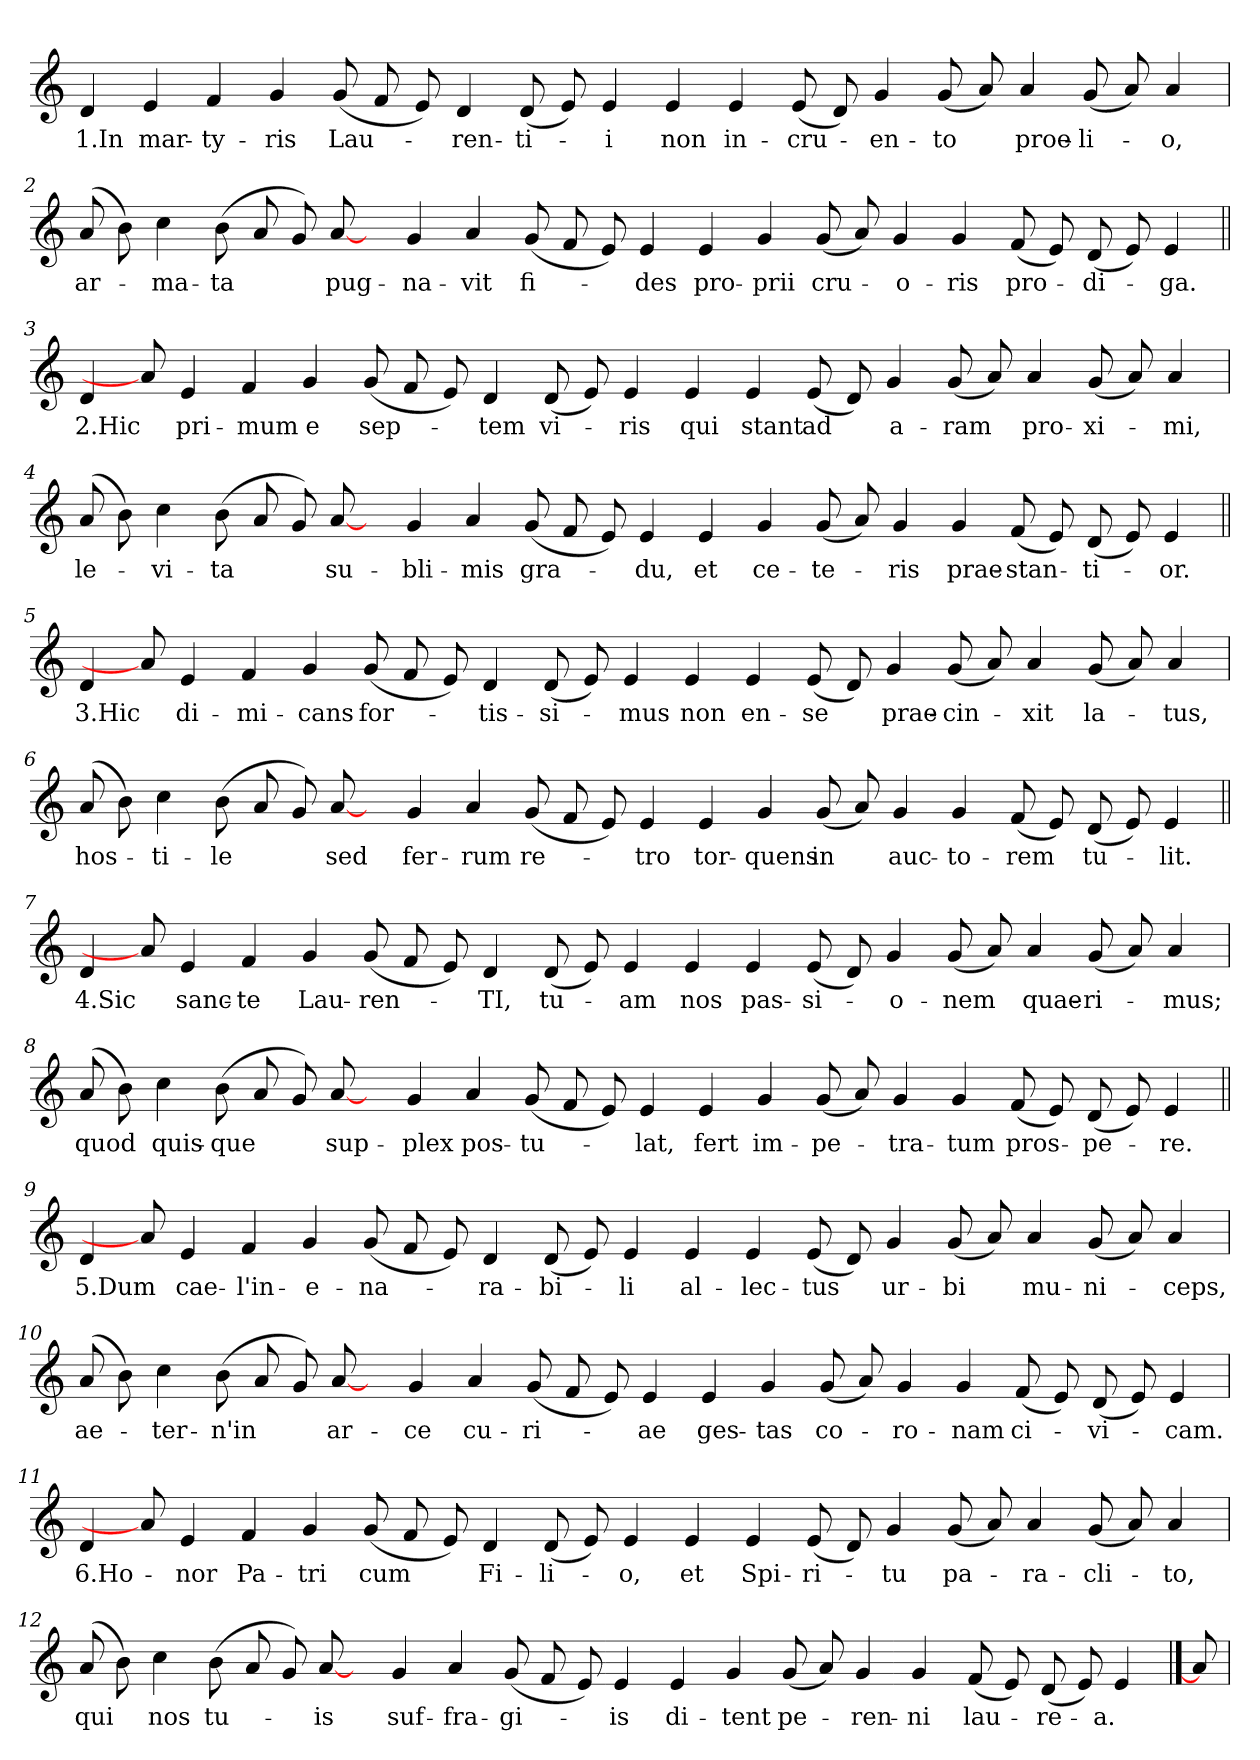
**kern	**text
*part1	*part1
*staff1	*staff1
*clefG2	*
*k[]	*
*C:	*
=1	=1
4d	1.In
4e	mar-
4f	-ty-
4g	-ris
(8g	Lau-
8f	.
8e)	.
4d	-ren-
(8d	-ti-
8e)	.
4e	-i
4e	non
4e	in-
(8e	-cru-
8d)	.
4g	-en-
(8g	-to
8a)	.
4a	proe-
(8g	-li-
8a)	.
4a	-o,
!!LO:LB:g=z
=2	=2
(8a	ar-
8b)	.
4cc	-ma-
(8b	-ta
8a	.
8g)	.
[8a	pug-
8ryy	.
4g	-na-
4a	-vit
(8g	fi-
8f	.
8e)	.
4e	-des
4e	pro-
4g	-prii
(8g	cru-
8a)	.
4g	-o-
4g	-ris
(8f	pro-
8e)	.
(8d	-di-
8e)	.
4e	-ga.
!!LO:LB:g=z
=3||	=3||
4d	2.Hic
8a]	.
4e	pri-
4f	-mum
4g	e
(8g	sep-
8f	.
8e)	.
4d	-tem
(8d	vi-
8e)	.
4e	-ris
4e	qui
4e	stant
(8e	ad
8d)	.
4g	a-
(8g	-ram
8a)	.
4a	pro-
(8g	-xi-
8a)	.
4a	-mi,
!!LO:LB:g=z
=4	=4
(8a	le-
8b)	.
4cc	-vi-
(8b	-ta
8a	.
8g)	.
[8a	su-
8ryy	.
4g	-bli-
4a	-mis
(8g	gra-
8f	.
8e)	.
4e	-du,
4e	et
4g	ce-
(8g	-te-
8a)	.
4g	-ris
4g	prae-
(8f	-stan-
8e)	.
(8d	-ti-
8e)	.
4e	-or.
!!LO:LB:g=z
=5||	=5||
4d	3.Hic
8a]	.
4e	di-
4f	-mi-
4g	-cans
(8g	for-
8f	.
8e)	.
4d	-tis-
(8d	-si-
8e)	.
4e	-mus
4e	non
4e	en-
(8e	-se
8d)	.
4g	prae-
(8g	-cin-
8a)	.
4a	-xit
(8g	la-
8a)	.
4a	-tus,
!!LO:LB:g=z
=6	=6
(8a	hos-
8b)	.
4cc	-ti-
(8b	-le
8a	.
8g)	.
[8a	sed
8ryy	.
4g	fer-
4a	-rum
(8g	re-
8f	.
8e)	.
4e	-tro
4e	tor-
4g	-quens
(8g	in
8a)	.
4g	auc-
4g	-to-
(8f	-rem
8e)	.
(8d	tu-
8e)	.
4e	-lit.
!!LO:PB:g=z
=7||	=7||
4d	4.Sic
8a]	.
4e	sanc-
4f	-te
4g	Lau-
(8g	-ren-
8f	.
8e)	.
4d	-TI,
(8d	tu-
8e)	.
4e	-am
4e	nos
4e	pas-
(8e	-si-
8d)	.
4g	-o-
(8g	-nem
8a)	.
4a	quae-
(8g	-ri-
8a)	.
4a	-mus;
!!LO:LB:g=z
=8	=8
(8a	quod
8b)	.
4cc	quis-
(8b	-que
8a	.
8g)	.
[8a	sup-
8ryy	.
4g	-plex
4a	pos-
(8g	-tu-
8f	.
8e)	.
4e	-lat,
4e	fert
4g	im-
(8g	-pe-
8a)	.
4g	-tra-
4g	-tum
(8f	pros-
8e)	.
(8d	-pe-
8e)	.
4e	-re.
!!LO:LB:g=z
=9||	=9||
4d	5.Dum
8a]	.
4e	cae-
4f	-l'in-
4g	-e-
(8g	-na-
8f	.
8e)	.
4d	-ra-
(8d	-bi-
8e)	.
4e	-li
4e	al-
4e	-lec-
(8e	-tus
8d)	.
4g	ur-
(8g	-bi
8a)	.
4a	mu-
(8g	-ni-
8a)	.
4a	-ceps,
!!LO:LB:g=z
=10	=10
(8a	ae-
8b)	.
4cc	-ter-
(8b	-n'in
8a	.
8g)	.
[8a	ar-
8ryy	.
4g	-ce
4a	cu-
(8g	-ri-
8f	.
8e)	.
4e	-ae
4e	ges-
4g	-tas
(8g	co-
8a)	.
4g	-ro-
4g	-nam
(8f	ci-
8e)	.
(8d	-vi-
8e)	.
4e	-cam.
!!LO:LB:g=z
=11	=11
4d	6.Ho-
8a]	.
4e	-nor
4f	Pa-
4g	-tri
(8g	cum
8f	.
8e)	.
4d	Fi-
(8d	-li-
8e)	.
4e	-o,
4e	et
4e	Spi-
(8e	-ri-
8d)	.
4g	-tu
(8g	pa-
8a)	.
4a	-ra-
(8g	-cli-
8a)	.
4a	-to,
!!LO:LB:g=z
=12	=12
(8a	qui
8b)	.
4cc	nos
(8b	tu-
8a	.
8g)	.
[8a	-is
8ryy	.
4g	suf-
4a	-fra-
(8g	-gi-
8f	.
8e)	.
4e	-is
4e	di-
4g	-tent
(8g	pe-
8a)	.
4g	-ren-
4g	-ni
(8f	lau-
8e)	.
(8d	-re-
8e)	.
4e	-a.
==13	==13
8a]	.
=	=
*-	*-
